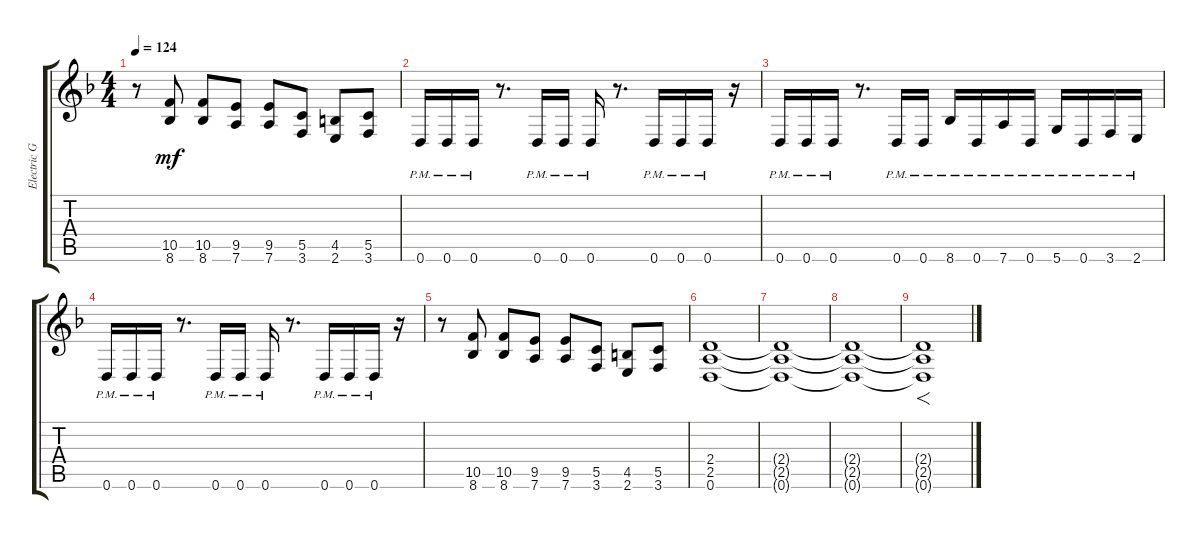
\track ("Electric Guitar 1" "Electric G") {instrument distortionguitar}
\staff {score tabs}
\tuning (D4 A3 F3 C3 G2 D2) {hide}
\ts (4 4)
\tempo 124
\clef g2
\ks dminor
r.8{dy mf} (10.5 8.6).8 (10.5 8.6).8 (9.5 7.6).8 (9.5 7.6).8 (5.5 3.6).8 (4.5 2.6).8 (5.5 3.6).8 |
0.6{pm}.16 0.6{pm}.16 0.6{pm}.16 r.8{d} 0.6{pm}.16 0.6{pm}.16 0.6{pm}.16 r.8{d} 0.6{pm}.16 0.6{pm}.16 0.6{pm}.16 r.16 |
0.6{pm}.16 0.6{pm}.16 0.6{pm}.16 r.8{d} 0.6{pm}.16 0.6{pm}.16 8.6{pm}.16 0.6{pm}.16 7.6{pm}.16 0.6{pm}.16 5.6{pm}.16 0.6{pm}.16 3.6{pm}.16 2.6{pm}.16 |
0.6{pm}.16 0.6{pm}.16 0.6{pm}.16 r.8{d} 0.6{pm}.16 0.6{pm}.16 0.6{pm}.16 r.8{d} 0.6{pm}.16 0.6{pm}.16 0.6{pm}.16 r.16 |
r.8 (10.5 8.6).8 (10.5 8.6).8 (9.5 7.6).8 (9.5 7.6).8 (5.5 3.6).8 (4.5 2.6).8 (5.5 3.6).8 |
(2.4 2.5 0.6).1 |
(2.4{t} 2.5{t} 0.6{t}).1 |
(2.4{t} 2.5{t} 0.6{t}).1 |
(2.4{t} 2.5{t} 0.6{t}).1{f}
